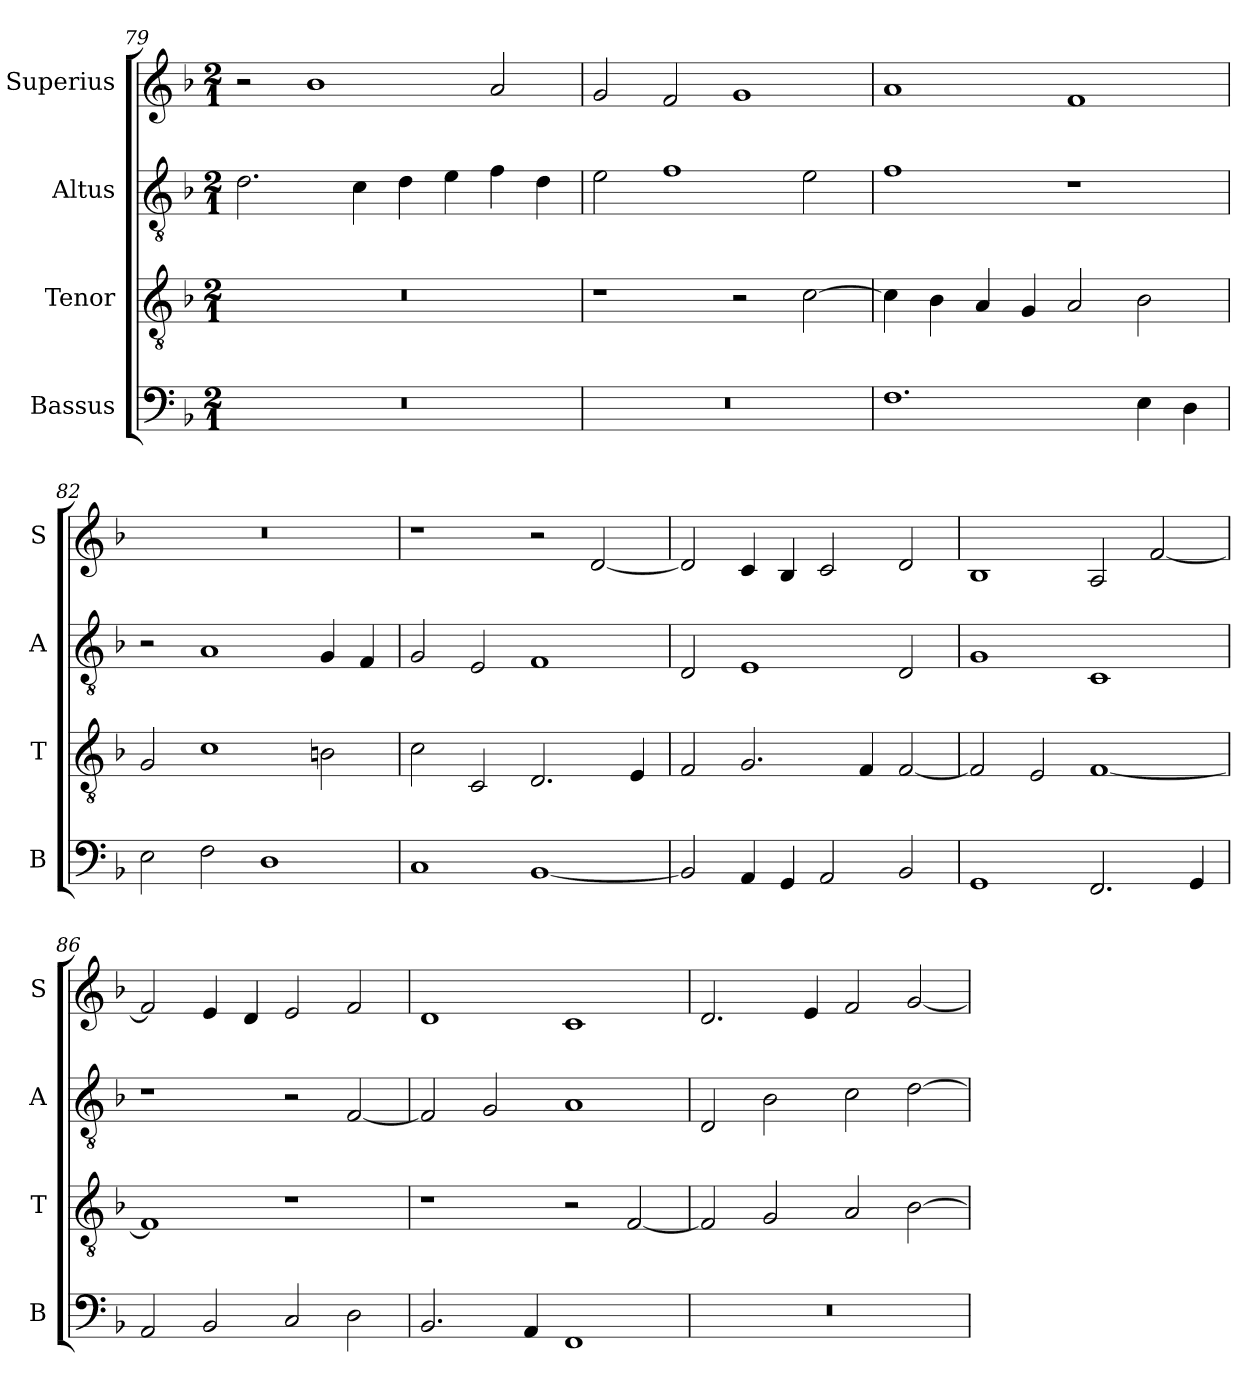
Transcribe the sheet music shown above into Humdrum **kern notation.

**kern	**kern	**kern	**kern
*part4	*part3	*part2	*part1
*staff4	*staff3	*staff2	*staff1
*I"Bassus	*I"Tenor	*I"Altus	*I"Superius
*I'B	*I'T	*I'A	*I'S
*clefF4	*clefGv2	*clefGv2	*clefG2
*k[b-]	*k[b-]	*k[b-]	*k[b-]
*F:	*F:	*F:	*F:
*M2/1	*M2/1	*M2/1	*M2/1
=79	=79	=79	=79
0r	0r	2.d	2r
.	.	.	1b-
.	.	4c	.
.	.	4d	.
.	.	4e	.
.	.	4f	2a
.	.	4d	.
=80	=80	=80	=80
0r	1r	2e	2g
.	.	1f	2f
.	2r	.	1g
.	[2c	2e	.
=81	=81	=81	=81
1.F	4c]	1f	1a
.	4B-	.	.
.	4A	.	.
.	4G	.	.
.	2A	1r	1f
4E	2B-	.	.
4D	.	.	.
=82	=82	=82	=82
2E	2G	2r	0r
2F	1c	1A	.
1D	.	.	.
.	2Bn	4G	.
.	.	4F	.
=83	=83	=83	=83
1C	2c	2G	1r
.	2C	2E	.
[1BB-	2.D	1F	2r
.	.	.	[2d
.	4E	.	.
=84	=84	=84	=84
2BB-]	2F	2D	2d]
4AA	2.G	1E	4c
4GG	.	.	4B-
2AA	.	.	2c
.	4F	.	.
2BB-	[2F	2D	2d
=85	=85	=85	=85
1GG	2F]	1G	1B-
.	2E	.	.
2.FF	[1F	1C	2A
.	.	.	[2f
4GG	.	.	.
=86	=86	=86	=86
2AA	1F]	1r	2f]
2BB-	.	.	4e
.	.	.	4d
2C	1r	2r	2e
2D	.	[2F	2f
=87	=87	=87	=87
2.BB-	1r	2F]	1d
.	.	2G	.
4AA	.	.	.
1FF	2r	1A	1c
.	[2F	.	.
=88	=88	=88	=88
0r	2F]	2D	2.d
.	2G	2B-	.
.	.	.	4e
.	2A	2c	2f
.	[2B-	[2d	[2g
=	=	=	=
*-	*-	*-	*-
